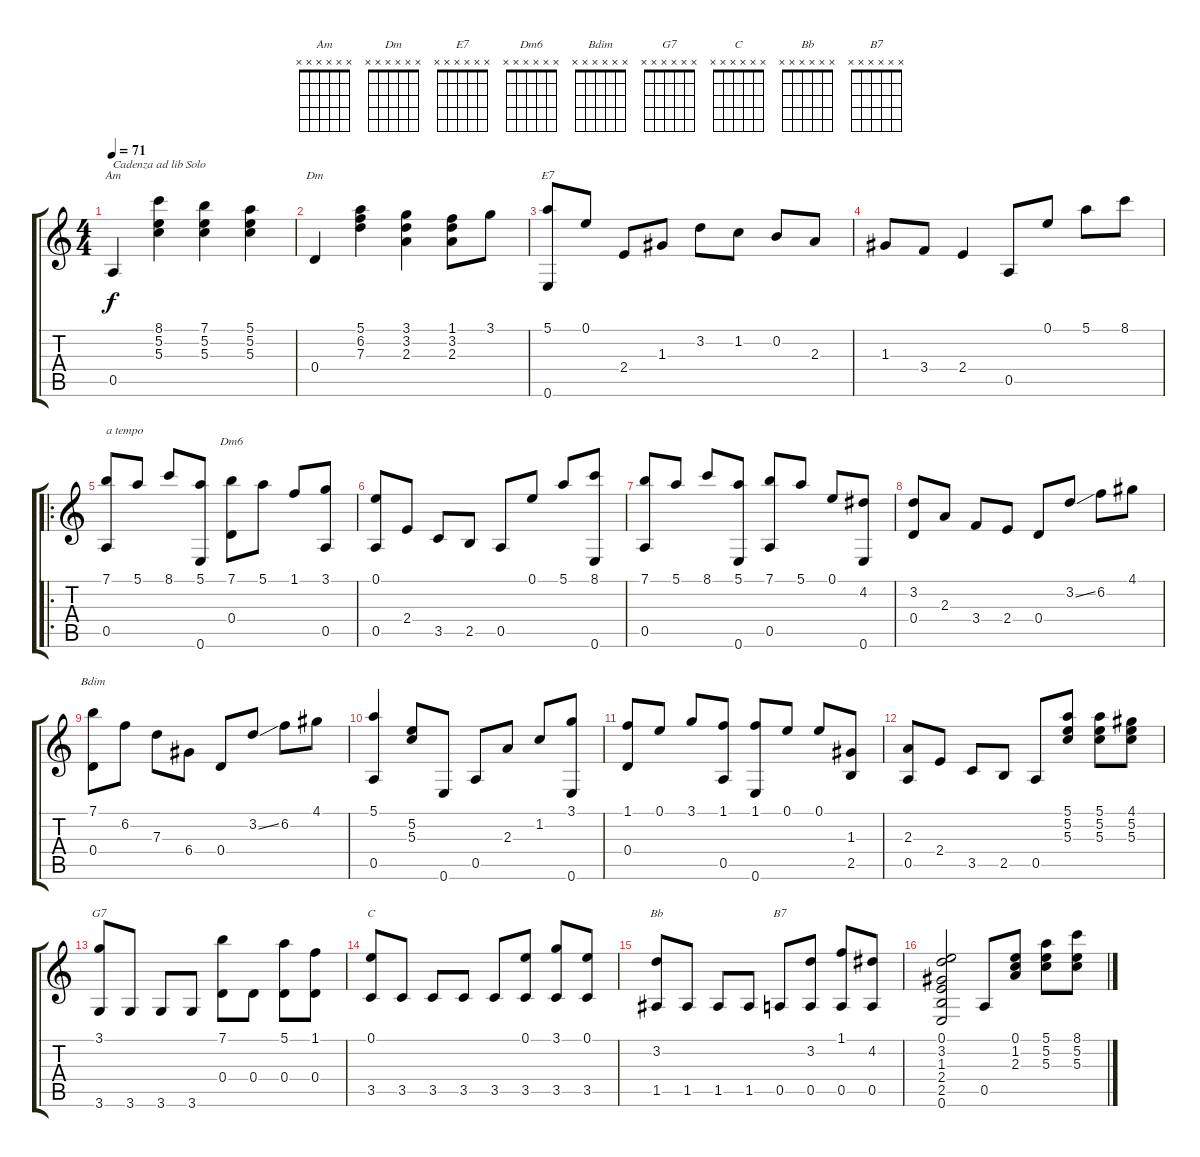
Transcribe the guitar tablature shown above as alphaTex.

\track "" {instrument acousticguitarnylon}
\staff {score tabs}
\tuning (E4 B3 G3 D3 A2 E2) {hide}
\chord ("Am" x x x x x x) {firstfret 0}
\chord ("Dm" x x x x x x) {firstfret 0}
\chord ("E7" x x x x x x) {firstfret 0}
\chord ("Dm6" x x x x x x) {firstfret 0}
\chord ("Bdim" x x x x x x) {firstfret 0}
\chord ("G7" x x x x x x) {firstfret 0}
\chord ("C" x x x x x x) {firstfret 0}
\chord ("Bb" x x x x x x) {firstfret 0}
\chord ("B7" x x x x x x) {firstfret 0}
\ts (4 4)
\tempo 71
\clef g2
\ks c
0.5.4{ch "Am" txt "Cadenza ad lib Solo" dy f instrument acousticguitarnylon} (8.1 5.2 5.3).4 (7.1 5.2 5.3).4 (5.1 5.2 5.3).4 |
0.4.4{ch "Dm"} (5.1 6.2 7.3).4 (3.1 3.2 2.3).4 (1.1 3.2 2.3).8 3.1.8 |
(5.1 0.6).8{ch "E7"} 0.1.8 2.4.8 1.3.8 3.2.8 1.2.8 0.2.8 2.3.8 |
1.3.8 3.4.8 2.4.4 0.5.8 0.1.8 5.1.8 8.1.8 |
\ro
(7.1 0.5).8{txt "a tempo"} 5.1.8 8.1.8 (5.1 0.6).8 (7.1 0.4).8{ch "Dm6"} 5.1.8 1.1.8 (3.1 0.5).8 |
(0.1 0.5).8 2.4.8 3.5.8 2.5.8 0.5.8 0.1.8 5.1.8 (8.1 0.6).8 |
(7.1 0.5).8 5.1.8 8.1.8 (5.1 0.6).8 (7.1 0.5).8 5.1.8 0.1.8 (4.2 0.6).8 |
(3.2 0.4).8 2.3.8 3.4.8 2.4.8 0.4.8 3.2{ss}.8 6.2.8 4.1.8 |
(7.1 0.4).8{ch "Bdim"} 6.2.8 7.3.8 6.4.8 0.4.8 3.2{ss}.8 6.2.8 4.1.8 |
(5.1 0.5).4 (5.2 5.3).8 0.6.8 0.5.8 2.3.8 1.2.8 (3.1 0.6).8 |
(1.1 0.4).8 0.1.8 3.1.8 (1.1 0.5).8 (1.1 0.6).8 0.1.8 0.1.8 (1.3 2.5).8 |
(2.3 0.5).8 2.4.8 3.5.8 2.5.8 0.5.8 (5.1 5.2 5.3).8 (5.1 5.2 5.3).8 (4.1 5.2 5.3).8 |
(3.1 3.6).8{ch "G7"} 3.6.8 3.6.8 3.6.8 (7.1 0.4).8 0.4.8 (5.1 0.4).8 (1.1 0.4).8 |
(0.1 3.5).8{ch "C"} 3.5.8 3.5.8 3.5.8 3.5.8 (0.1 3.5).8 (3.1 3.5).8 (0.1 3.5).8 |
(3.2 1.5).8{ch "Bb"} 1.5.8 1.5.8 1.5.8 0.5.8{ch "B7"} (3.2 0.5).8 (1.1 0.5).8 (4.2 0.5).8 |
(0.1 3.2 1.3 2.4 2.5 0.6).2 0.5.8 (0.1 1.2 2.3).8 (5.1 5.2 5.3).8 (8.1 5.2 5.3).8
